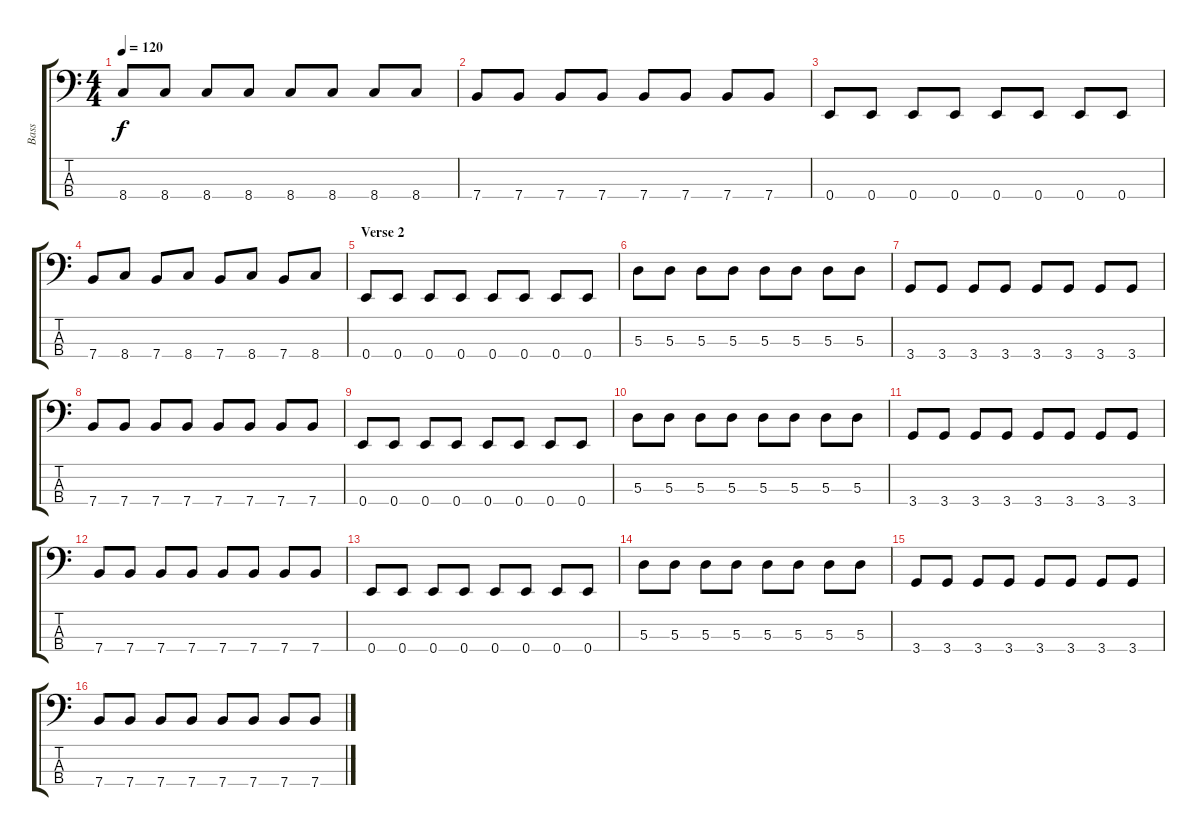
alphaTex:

\track ("Bass" "Bass") {instrument electricbasspick}
\staff {score tabs}
\tuning (G2 D2 A1 E1) {hide}
\ts (4 4)
\tempo 120
\clef f4
\ks c
8.4.8{dy f} 8.4.8 8.4.8 8.4.8 8.4.8 8.4.8 8.4.8 8.4.8 |
7.4.8 7.4.8 7.4.8 7.4.8 7.4.8 7.4.8 7.4.8 7.4.8 |
0.4.8 0.4.8 0.4.8 0.4.8 0.4.8 0.4.8 0.4.8 0.4.8 |
7.4.8 8.4.8 7.4.8 8.4.8 7.4.8 8.4.8 7.4.8 8.4.8 |
\section ("" "Verse 2")
0.4.8 0.4.8 0.4.8 0.4.8 0.4.8 0.4.8 0.4.8 0.4.8 |
5.3.8 5.3.8 5.3.8 5.3.8 5.3.8 5.3.8 5.3.8 5.3.8 |
3.4.8 3.4.8 3.4.8 3.4.8 3.4.8 3.4.8 3.4.8 3.4.8 |
7.4.8 7.4.8 7.4.8 7.4.8 7.4.8 7.4.8 7.4.8 7.4.8 |
0.4.8 0.4.8 0.4.8 0.4.8 0.4.8 0.4.8 0.4.8 0.4.8 |
5.3.8 5.3.8 5.3.8 5.3.8 5.3.8 5.3.8 5.3.8 5.3.8 |
3.4.8 3.4.8 3.4.8 3.4.8 3.4.8 3.4.8 3.4.8 3.4.8 |
7.4.8 7.4.8 7.4.8 7.4.8 7.4.8 7.4.8 7.4.8 7.4.8 |
0.4.8 0.4.8 0.4.8 0.4.8 0.4.8 0.4.8 0.4.8 0.4.8 |
5.3.8 5.3.8 5.3.8 5.3.8 5.3.8 5.3.8 5.3.8 5.3.8 |
3.4.8 3.4.8 3.4.8 3.4.8 3.4.8 3.4.8 3.4.8 3.4.8 |
7.4.8 7.4.8 7.4.8 7.4.8 7.4.8 7.4.8 7.4.8 7.4.8
